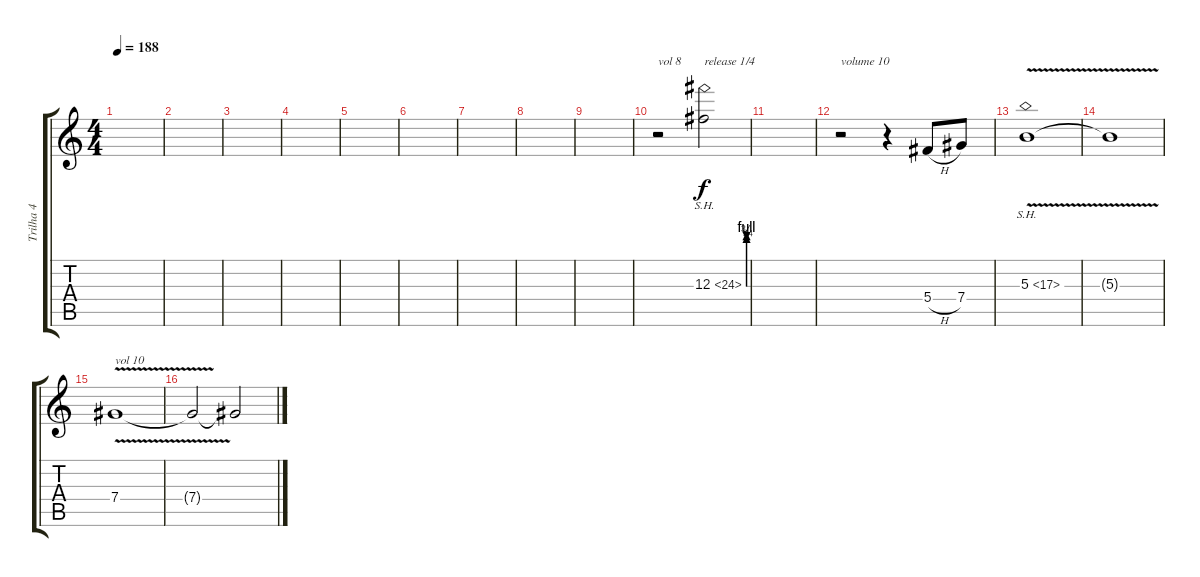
\track ("Trilha 4" "Trilha 4") {instrument overdrivenguitar}
\staff {score tabs}
\tuning (Eb4 Bb3 Gb3 Db3 Ab2 Eb2) {hide}
\ts (4 4)
\tempo 188
\clef g2
\ks c
|
|
|
|
|
|
|
|
|
r.2{txt "vol 8" volume 8} 12.3{be (custom 0 0 30 4 40 4 47 3 55 4 60 4) sh 12}.2{txt "release 1/4"} |
|
r.2{txt "volume 10" volume 10} r.4 5.4{h}.8 7.4.8 |
5.3{sh 12 v}.1 |
5.3{t}.1 |
7.4{v}.1{txt "vol 10" volume 10} |
7.4{t}.2 7.4{t}.2
